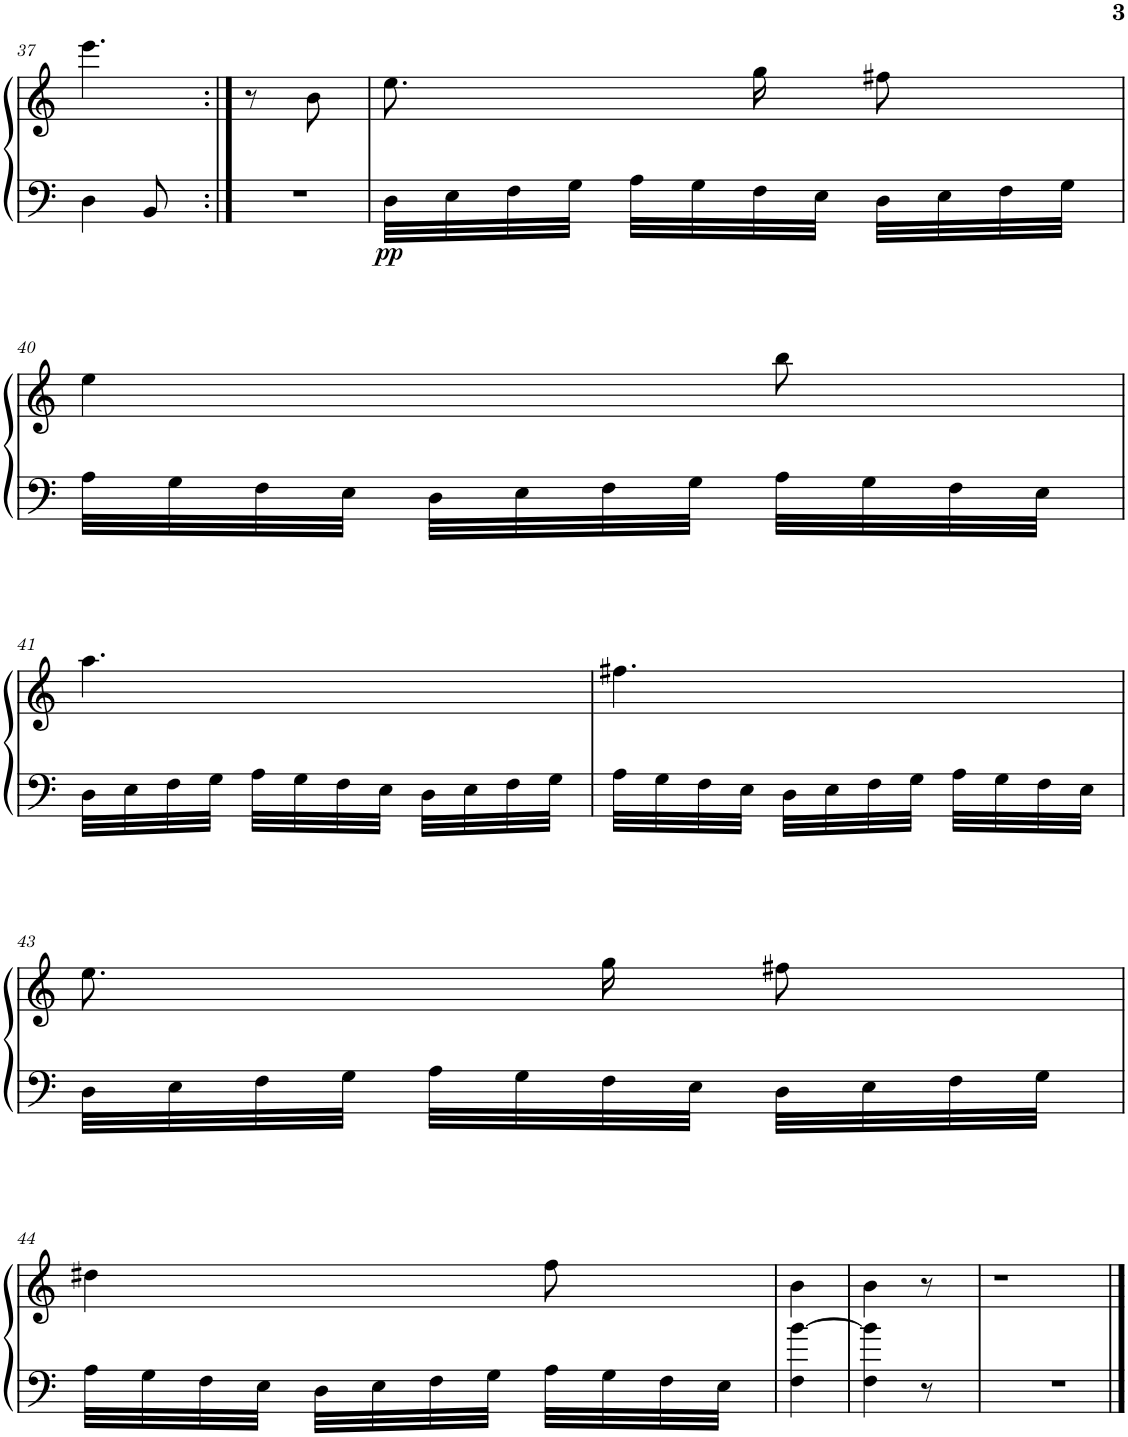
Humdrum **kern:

**kern	**kern	**dynam
*part1	*part1	*part1
*staff2	*staff1	*staff1/2
*I"Piano	*	*
*I'Pno	*	*
!!LO:PB:g=z
*clefF4	*clefG2	*
*k[]	*k[]	*
*M3/8	*M3/8	*
=37	=37	=37
4D\	4.eee\	.
8BB/	.	.
=38:|!	=38:|!	=38:|!
4r	8r	.
.	8b\	.
=39	=39	=39
!	!	!LO:DY:b=2
32D\LLL	8.ee\L	pp
32E\	.	.
32F\	.	.
32G\JJJ	.	.
32A\LLL	.	.
32G\	.	.
32F\	16gg\K	.
32E\JJJ	.	.
32D\LLL	8ff#X\J	.
32E\	.	.
32F\	.	.
32G\JJJ	.	.
!!LO:LB:g=z
=40	=40	=40
32A\LLL	4ee\	.
32G\	.	.
32F\	.	.
32E\JJJ	.	.
32D\LLL	.	.
32E\	.	.
32F\	.	.
32G\JJJ	.	.
32A\LLL	8bb\	.
32G\	.	.
32F\	.	.
32E\JJJ	.	.
!!LO:LB:g=z
=41	=41	=41
32D\LLL	4.aa\	.
32E\	.	.
32F\	.	.
32G\JJJ	.	.
32A\LLL	.	.
32G\	.	.
32F\	.	.
32E\JJJ	.	.
32D\LLL	.	.
32E\	.	.
32F\	.	.
32G\JJJ	.	.
=42	=42	=42
32A\LLL	4.ff#X\	.
32G\	.	.
32F\	.	.
32E\JJJ	.	.
32D\LLL	.	.
32E\	.	.
32F\	.	.
32G\JJJ	.	.
32A\LLL	.	.
32G\	.	.
32F\	.	.
32E\JJJ	.	.
!!LO:LB:g=z
=43	=43	=43
32D\LLL	8.ee\L	.
32E\	.	.
32F\	.	.
32G\JJJ	.	.
32A\LLL	.	.
32G\	.	.
32F\	16gg\K	.
32E\JJJ	.	.
32D\LLL	8ff#X\J	.
32E\	.	.
32F\	.	.
32G\JJJ	.	.
!!LO:LB:g=z
=44	=44	=44
32A\LLL	4dd#X\	.
32G\	.	.
32F\	.	.
32E\JJJ	.	.
32D\LLL	.	.
32E\	.	.
32F\	.	.
32G\JJJ	.	.
32A\LLL	8ff\	.
32G\	.	.
32F\	.	.
32E\JJJ	.	.
=45	=45	=45
4F\ [>4b\	4b\	.
=46	=46	=46
4F\ 4b\]	4b\	.
8r	8r	.
=47	=47	=47
4.ryy	4.r	.
8ryy	8ryy	.
1r	1ryy	.
==48	==48	==48
4.ryy	4.r	.
=49	=49	=49
4ryy	4r	.
=	=	=
*-	*-	*-
